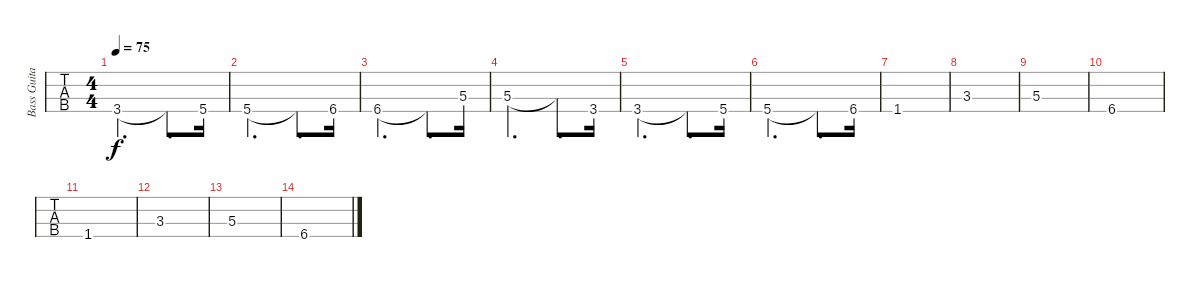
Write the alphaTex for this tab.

\track ("Bass Guitar (Pierre)" "Bass Guita") {instrument electricbassfinger}
\staff {tabs}
\tuning (G2 D2 A1 E1) {hide}
\ts (4 4)
\tempo 75
\clef f4
\ks c
3.4.2{d dy f} 3.4{t}.8{d} 5.4.16 |
5.4.2{d} 5.4{t}.8{d} 6.4.16 |
6.4.2{d} 6.4{t}.8{d} 5.3.16 |
5.3.2{d} 5.3{t}.8{d} 3.4.16 |
3.4.2{d} 3.4{t}.8{d} 5.4.16 |
5.4.2{d} 5.4{t}.8{d} 6.4.16 |
1.4.1{instrument distortionguitar} |
3.3.1 |
5.3.1 |
6.4.1 |
1.4.1 |
3.3.1 |
5.3.1 |
6.4.1
